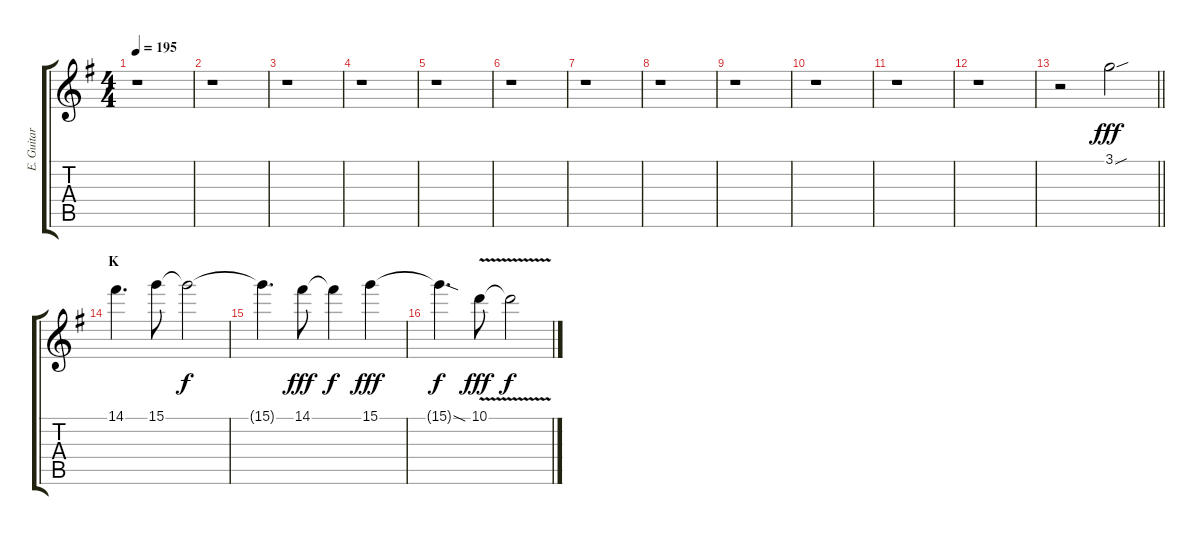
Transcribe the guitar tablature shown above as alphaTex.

\track ("E. Guitar I" "E. Guitar ") {instrument overdrivenguitar}
\staff {score tabs}
\tuning (E4 B3 G3 D3 A2 E2) {hide}
\ts (4 4)
\tempo 195
\clef g2
\ks g
r.1{dy f} |
r.1 |
r.1 |
r.1 |
r.1 |
r.1 |
r.1 |
r.1 |
r.1 |
r.1 |
r.1 |
r.1 |
\barLineRight lightlight
r.2 3.1{sou}.2{dy fff} |
\section ("" "K")
14.1.4{d} 15.1.8 15.1{t}.2{dy f} |
15.1{t}.4{d} 14.1.8{dy fff} 14.1{t}.4{dy f} 15.1.4{dy fff} |
15.1{sod t}.4{d dy f} 10.1{v}.8{dy fff} 10.1{t}.2{dy f}
